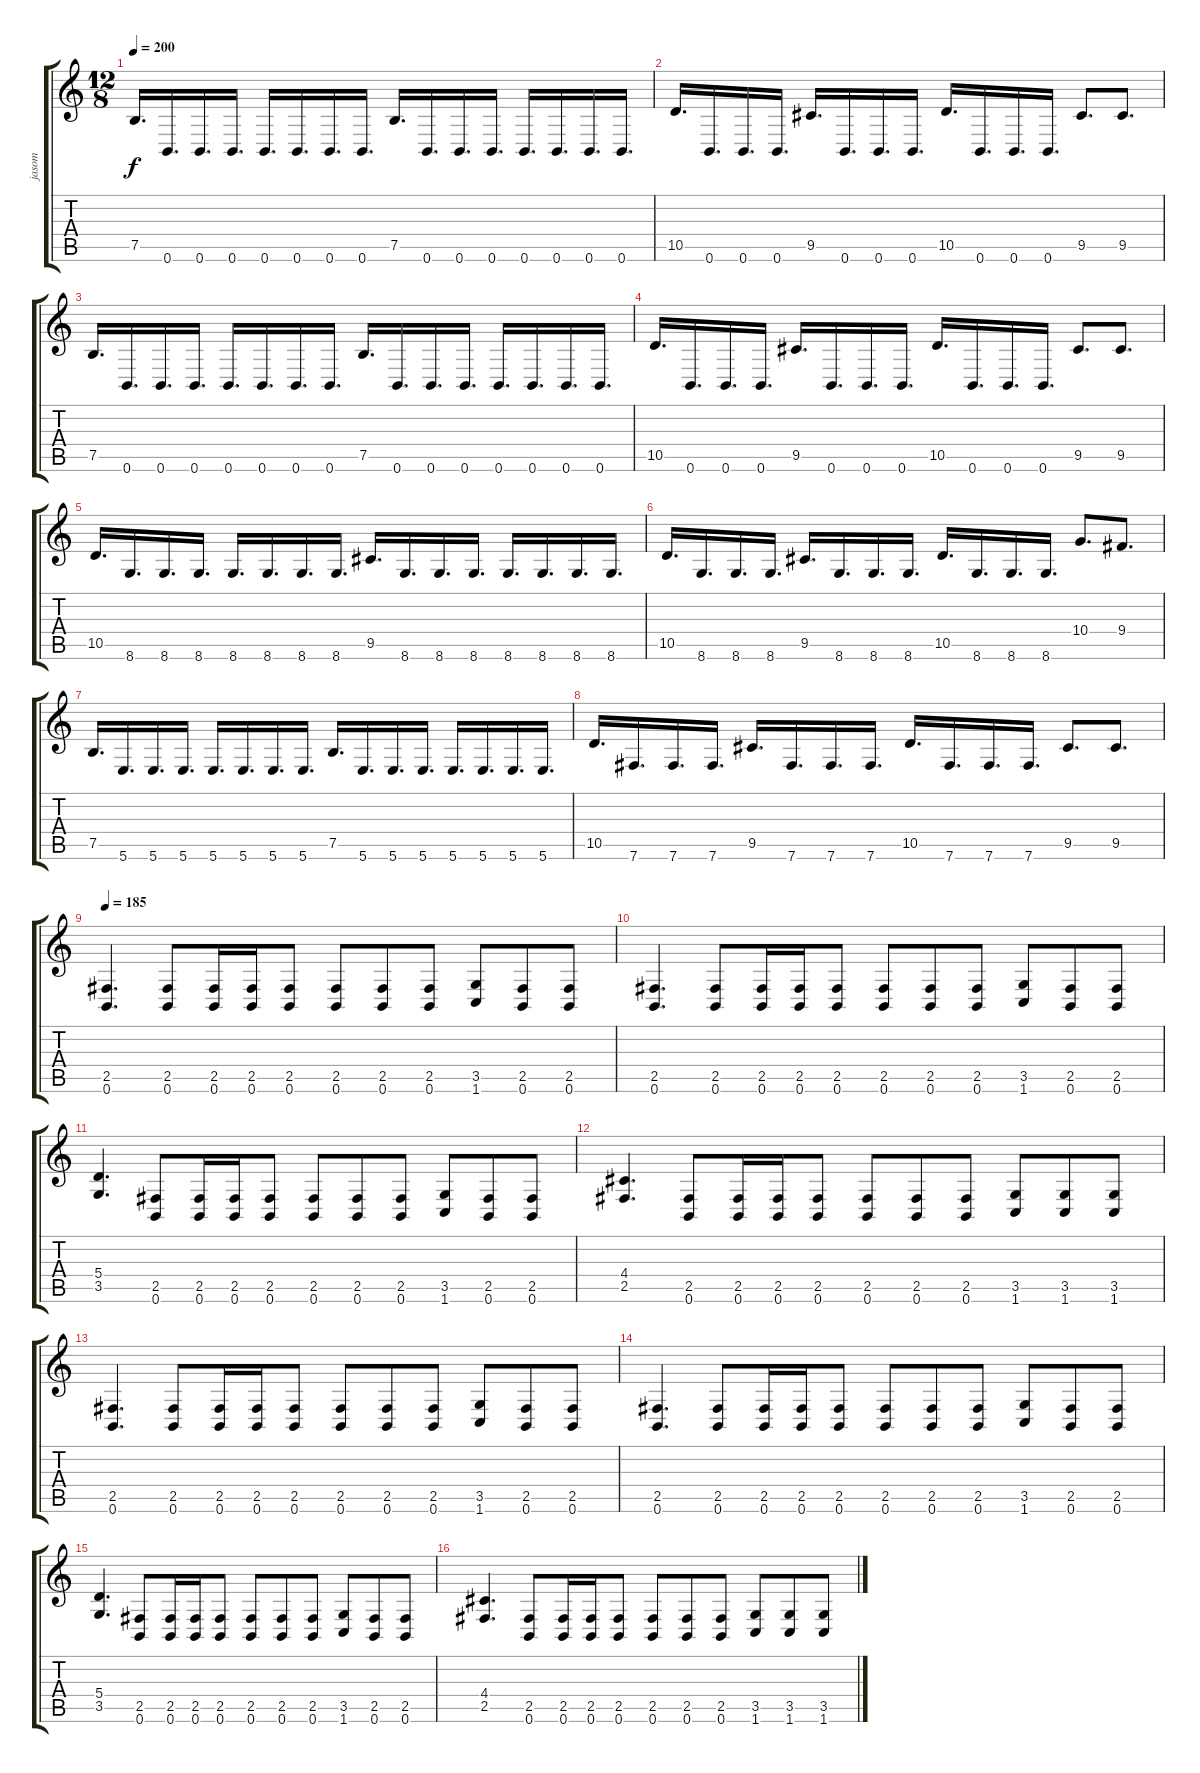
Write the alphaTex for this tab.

\track ("jasom" "jasom") {instrument distortionguitar}
\staff {score tabs}
\tuning (B3 Gb3 D3 A2 E2 B1) {hide}
\ts (12 8)
\tempo 200
\clef g2
\ks c
7.5.16{d dy f} 0.6.16{d} 0.6.16{d} 0.6.16{d} 0.6.16{d} 0.6.16{d} 0.6.16{d} 0.6.16{d} 7.5.16{d} 0.6.16{d} 0.6.16{d} 0.6.16{d} 0.6.16{d} 0.6.16{d} 0.6.16{d} 0.6.16{d} |
10.5.16{d} 0.6.16{d} 0.6.16{d} 0.6.16{d} 9.5.16{d} 0.6.16{d} 0.6.16{d} 0.6.16{d} 10.5.16{d} 0.6.16{d} 0.6.16{d} 0.6.16{d} 9.5.8{d} 9.5.8{d} |
7.5.16{d} 0.6.16{d} 0.6.16{d} 0.6.16{d} 0.6.16{d} 0.6.16{d} 0.6.16{d} 0.6.16{d} 7.5.16{d} 0.6.16{d} 0.6.16{d} 0.6.16{d} 0.6.16{d} 0.6.16{d} 0.6.16{d} 0.6.16{d} |
10.5.16{d} 0.6.16{d} 0.6.16{d} 0.6.16{d} 9.5.16{d} 0.6.16{d} 0.6.16{d} 0.6.16{d} 10.5.16{d} 0.6.16{d} 0.6.16{d} 0.6.16{d} 9.5.8{d} 9.5.8{d} |
10.5.16{d} 8.6.16{d} 8.6.16{d} 8.6.16{d} 8.6.16{d} 8.6.16{d} 8.6.16{d} 8.6.16{d} 9.5.16{d} 8.6.16{d} 8.6.16{d} 8.6.16{d} 8.6.16{d} 8.6.16{d} 8.6.16{d} 8.6.16{d} |
10.5.16{d} 8.6.16{d} 8.6.16{d} 8.6.16{d} 9.5.16{d} 8.6.16{d} 8.6.16{d} 8.6.16{d} 10.5.16{d} 8.6.16{d} 8.6.16{d} 8.6.16{d} 10.4.8{d} 9.4.8{d} |
7.5.16{d} 5.6.16{d} 5.6.16{d} 5.6.16{d} 5.6.16{d} 5.6.16{d} 5.6.16{d} 5.6.16{d} 7.5.16{d} 5.6.16{d} 5.6.16{d} 5.6.16{d} 5.6.16{d} 5.6.16{d} 5.6.16{d} 5.6.16{d} |
10.5.16{d} 7.6.16{d} 7.6.16{d} 7.6.16{d} 9.5.16{d} 7.6.16{d} 7.6.16{d} 7.6.16{d} 10.5.16{d} 7.6.16{d} 7.6.16{d} 7.6.16{d} 9.5.8{d} 9.5.8{d} |
\tempo 210
\tempo 185
(2.5 0.6).4{d} (2.5 0.6).8 (2.5 0.6).16 (2.5 0.6).16 (2.5 0.6).8 (2.5 0.6).8 (2.5 0.6).8 (2.5 0.6).8 (3.5 1.6).8 (2.5 0.6).8 (2.5 0.6).8 |
(2.5 0.6).4{d} (2.5 0.6).8 (2.5 0.6).16 (2.5 0.6).16 (2.5 0.6).8 (2.5 0.6).8 (2.5 0.6).8 (2.5 0.6).8 (3.5 1.6).8 (2.5 0.6).8 (2.5 0.6).8 |
(5.4 3.5).4{d} (2.5 0.6).8 (2.5 0.6).16 (2.5 0.6).16 (2.5 0.6).8 (2.5 0.6).8 (2.5 0.6).8 (2.5 0.6).8 (3.5 1.6).8 (2.5 0.6).8 (2.5 0.6).8 |
(4.4 2.5).4{d} (2.5 0.6).8 (2.5 0.6).16 (2.5 0.6).16 (2.5 0.6).8 (2.5 0.6).8 (2.5 0.6).8 (2.5 0.6).8 (3.5 1.6).8 (3.5 1.6).8 (3.5 1.6).8 |
(2.5 0.6).4{d} (2.5 0.6).8 (2.5 0.6).16 (2.5 0.6).16 (2.5 0.6).8 (2.5 0.6).8 (2.5 0.6).8 (2.5 0.6).8 (3.5 1.6).8 (2.5 0.6).8 (2.5 0.6).8 |
(2.5 0.6).4{d} (2.5 0.6).8 (2.5 0.6).16 (2.5 0.6).16 (2.5 0.6).8 (2.5 0.6).8 (2.5 0.6).8 (2.5 0.6).8 (3.5 1.6).8 (2.5 0.6).8 (2.5 0.6).8 |
(5.4 3.5).4{d} (2.5 0.6).8 (2.5 0.6).16 (2.5 0.6).16 (2.5 0.6).8 (2.5 0.6).8 (2.5 0.6).8 (2.5 0.6).8 (3.5 1.6).8 (2.5 0.6).8 (2.5 0.6).8 |
(4.4 2.5).4{d} (2.5 0.6).8 (2.5 0.6).16 (2.5 0.6).16 (2.5 0.6).8 (2.5 0.6).8 (2.5 0.6).8 (2.5 0.6).8 (3.5 1.6).8 (3.5 1.6).8 (3.5 1.6).8
